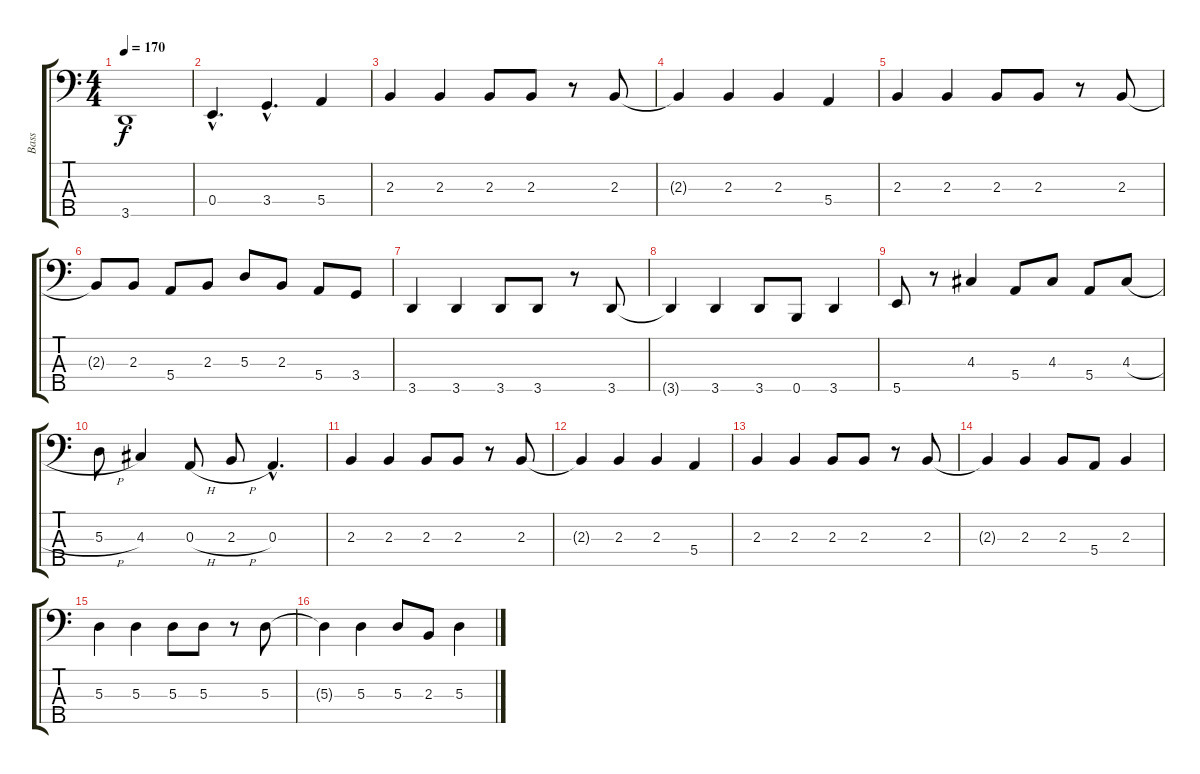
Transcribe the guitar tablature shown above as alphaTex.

\track ("Bass" "Bass") {instrument electricbasspick}
\staff {score tabs}
\tuning (G2 D2 A1 E1 B0) {hide}
\ts (4 4)
\tempo 170
\clef f4
\ks c
3.5.1{dy f} |
0.4{hac}.4{d} 3.4{hac}.4{d} 5.4.4 |
2.3.4 2.3.4 2.3.8 2.3.8 r.8 2.3.8 |
2.3{t}.4 2.3.4 2.3.4 5.4.4 |
2.3.4 2.3.4 2.3.8 2.3.8 r.8 2.3.8 |
2.3{t}.8 2.3.8 5.4.8 2.3.8 5.3.8 2.3.8 5.4.8 3.4.8 |
3.5.4 3.5.4 3.5.8 3.5.8 r.8 3.5.8 |
3.5{t}.4 3.5.4 3.5.8 0.5.8 3.5.4 |
5.5.8 r.8 4.3.4 5.4.8 4.3.8 5.4.8 4.3{h}.8 |
5.3{h}.8 4.3.4 0.3{h}.8 2.3{h}.8 0.3{hac}.4{d} |
2.3.4 2.3.4 2.3.8 2.3.8 r.8 2.3.8 |
2.3{t}.4 2.3.4 2.3.4 5.4.4 |
2.3.4 2.3.4 2.3.8 2.3.8 r.8 2.3.8 |
2.3{t}.4 2.3.4 2.3.8 5.4.8 2.3.4 |
5.3.4 5.3.4 5.3.8 5.3.8 r.8 5.3.8 |
5.3{t}.4 5.3.4 5.3.8 2.3.8 5.3.4
